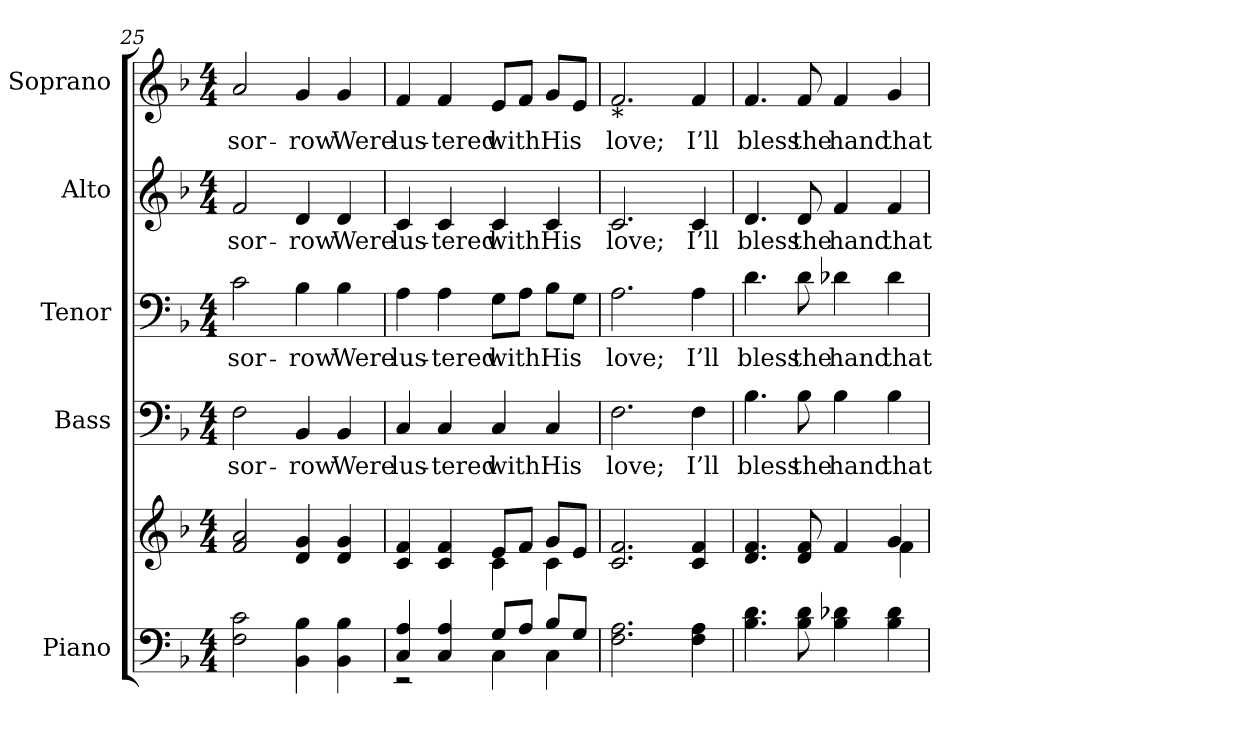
**kern	**kern	**kern	**text	**kern	**text	**kern	**text	**kern	**text
*part5	*part5	*part4	*part4	*part3	*part3	*part2	*part2	*part1	*part1
*staff6	*staff5	*staff4	*staff4	*staff3	*staff3	*staff2	*staff2	*staff1	*staff1
*I"Piano	*	*I"Bass	*	*I"Tenor	*	*I"Alto	*	*I"Soprano	*
*I'Pno.	*	*I'B.	*	*I'T.	*	*I'A.	*	*I'S.	*
*clefF4	*clefG2	*clefF4	*	*clefF4	*	*clefG2	*	*clefG2	*
*k[b-]	*k[b-]	*k[b-]	*	*k[b-]	*	*k[b-]	*	*k[b-]	*
*F:	*F:	*F:	*	*F:	*	*F:	*	*F:	*
*M4/4	*M4/4	*M4/4	*	*M4/4	*	*M4/4	*	*M4/4	*
=25	=25	=25	=25	=25	=25	=25	=25	=25	=25
!	!	!	!LO:LY:b:color=#000000	!	!	!	!	!	!
!	!	!	!	!	!LO:LY:b:color=#000000	!	!	!	!
!	!	!	!	!	!	!	!LO:LY:b:color=#000000	!	!
!	!	!	!	!	!	!	!	!	!LO:LY:b:color=#000000
2Fi\ 2ci	2fi/ 2ai	2Fi\	sor-	2ci\	sor-	2fi/	sor-	2ai/	sor-
!	!	!	!LO:LY:b:color=#000000	!	!	!	!	!	!
!	!	!	!	!	!LO:LY:b:color=#000000	!	!	!	!
!	!	!	!	!	!	!	!LO:LY:b:color=#000000	!	!
!	!	!	!	!	!	!	!	!	!LO:LY:b:color=#000000
4BB-i\ 4B-i	4di/ 4gi	4BB-i/	-row	4B-i\	-row	4di/	-row	4gi/	-row
!	!	!	!LO:LY:b:color=#000000	!	!	!	!	!	!
!	!	!	!	!	!LO:LY:b:color=#000000	!	!	!	!
!	!	!	!	!	!	!	!LO:LY:b:color=#000000	!	!
!	!	!	!	!	!	!	!	!	!LO:LY:b:color=#000000
4BB-i\ 4B-i	4di/ 4gi	4BB-i/	Were	4B-i\	Were	4di/	Were	4gi/	Were
!!LO:PB:g=z
=26	=26	=26	=26	=26	=26	=26	=26	=26	=26
*^	*^	*	*	*	*	*	*	*	*
!	!	!	!	!	!LO:LY:b:color=#000000	!	!	!	!	!	!
!	!	!	!	!	!	!	!LO:LY:b:color=#000000	!	!	!	!
!	!	!	!	!	!	!	!	!	!LO:LY:b:color=#000000	!	!
!	!	!	!	!	!	!	!	!	!	!	!LO:LY:b:color=#000000
4Ci/ 4Ai	2r	4ci/ 4fi	2ryy	4Ci/	lus-	4Ai\	lus-	4ci/	lus-	4fi/	lus-
!	!	!	!	!	!LO:LY:b:color=#000000	!	!	!	!	!	!
!	!	!	!	!	!	!	!LO:LY:b:color=#000000	!	!	!	!
!	!	!	!	!	!	!	!	!	!LO:LY:b:color=#000000	!	!
!	!	!	!	!	!	!	!	!	!	!	!LO:LY:b:color=#000000
4Ci/ 4Ai	.	4ci/ 4fi	.	4Ci/	-tered	4Ai\	-tered	4ci/	-tered	4fi/	-tered
!	!	!	!	!	!LO:LY:b:color=#000000	!	!	!	!	!	!
!	!	!	!	!	!	!	!LO:LY:b:color=#000000	!	!	!	!
!	!	!	!	!	!	!	!	!	!LO:LY:b:color=#000000	!	!
!	!	!	!	!	!	!	!	!	!	!	!LO:LY:b:color=#000000
8Gi/L	4Ci\	8ei/L	4ci\	4Ci/	with	8Gi\L	with	4ci/	with	8ei/L	with
8Ai/J	.	8fi/J	.	.	.	8Ai\J	.	.	.	8fi/J	.
!	!	!	!	!	!LO:LY:b:color=#000000	!	!	!	!	!	!
!	!	!	!	!	!	!	!LO:LY:b:color=#000000	!	!	!	!
!	!	!	!	!	!	!	!	!	!LO:LY:b:color=#000000	!	!
!	!	!	!	!	!	!	!	!	!	!	!LO:LY:b:color=#000000
8B-i/L	4Ci\	8gi/L	4ci\	4Ci/	His	8B-i\L	His	4ci/	His	8gi/L	His
8Gi/J	.	8ei/J	.	.	.	8Gi\J	.	.	.	8ei/J	.
*v	*v	*	*	*	*	*	*	*	*	*	*
*	*v	*v	*	*	*	*	*	*	*	*
=27	=27	=27	=27	=27	=27	=27	=27	=27	=27
!	!	!	!LO:LY:b:color=#000000	!	!	!	!	!	!
!	!	!	!	!	!LO:LY:b:color=#000000	!	!	!	!
!	!	!	!	!	!	!	!LO:LY:b:color=#000000	!	!
!	!	!	!	!	!	!	!	!LO:TX:b:t=*	!
!	!	!	!	!	!	!	!	!	!LO:LY:b:color=#000000
2.Fi\ 2.Ai	2.ci/ 2.fi	2.Fi\	love;	2.Ai\	love;	2.ci/	love;	2.fi/	love;
!	!	!	!LO:LY:b:color=#000000	!	!	!	!	!	!
!	!	!	!	!	!LO:LY:b:color=#000000	!	!	!	!
!	!	!	!	!	!	!	!LO:LY:b:color=#000000	!	!
!	!	!	!	!	!	!	!	!	!LO:LY:b:color=#000000
4Fi\ 4Ai	4ci/ 4fi	4Fi\	I’ll	4Ai\	I’ll	4ci/	I’ll	4fi/	I’ll
!!LO:PB:g=z
=28	=28	=28	=28	=28	=28	=28	=28	=28	=28
*	*^	*	*	*	*	*	*	*	*
!	!	!	!	!LO:LY:b:color=#000000	!	!	!	!	!	!
!	!	!	!	!	!	!LO:LY:b:color=#000000	!	!	!	!
!	!	!	!	!	!	!	!	!LO:LY:b:color=#000000	!	!
!	!	!	!	!	!	!	!	!	!	!LO:LY:b:color=#000000
4.B-i\ 4.di	4.di/ 4.fi	2ryy	4.B-i\	bless	4.di\	bless	4.di/	bless	4.fi/	bless
!	!	!	!	!LO:LY:b:color=#000000	!	!	!	!	!	!
!	!	!	!	!	!	!LO:LY:b:color=#000000	!	!	!	!
!	!	!	!	!	!	!	!	!LO:LY:b:color=#000000	!	!
!	!	!	!	!	!	!	!	!	!	!LO:LY:b:color=#000000
8B-i\ 8di	8di/ 8fi	.	8B-i\	the	8di\	the	8di/	the	8fi/	the
!	!	!	!	!LO:LY:b:color=#000000	!	!	!	!	!	!
!	!	!	!	!	!	!LO:LY:b:color=#000000	!	!	!	!
!	!	!	!	!	!	!	!	!LO:LY:b:color=#000000	!	!
!	!	!	!	!	!	!	!	!	!	!LO:LY:b:color=#000000
4B-i\ 4d-Xi	4fi/	4ryy	4B-i\	hand	4d-Xi\	hand	4fi/	hand	4fi/	hand
!	!	!	!	!LO:LY:b:color=#000000	!	!	!	!	!	!
!	!	!	!	!	!	!LO:LY:b:color=#000000	!	!	!	!
!	!	!	!	!	!	!	!	!LO:LY:b:color=#000000	!	!
!	!	!	!	!	!	!	!	!	!	!LO:LY:b:color=#000000
4B-i\ 4d-i	4gi/	4fi\	4B-i\	that	4d-i\	that	4fi/	that	4gi/	that
*	*v	*v	*	*	*	*	*	*	*	*
=	=	=	=	=	=	=	=	=	=
*-	*-	*-	*-	*-	*-	*-	*-	*-	*-
